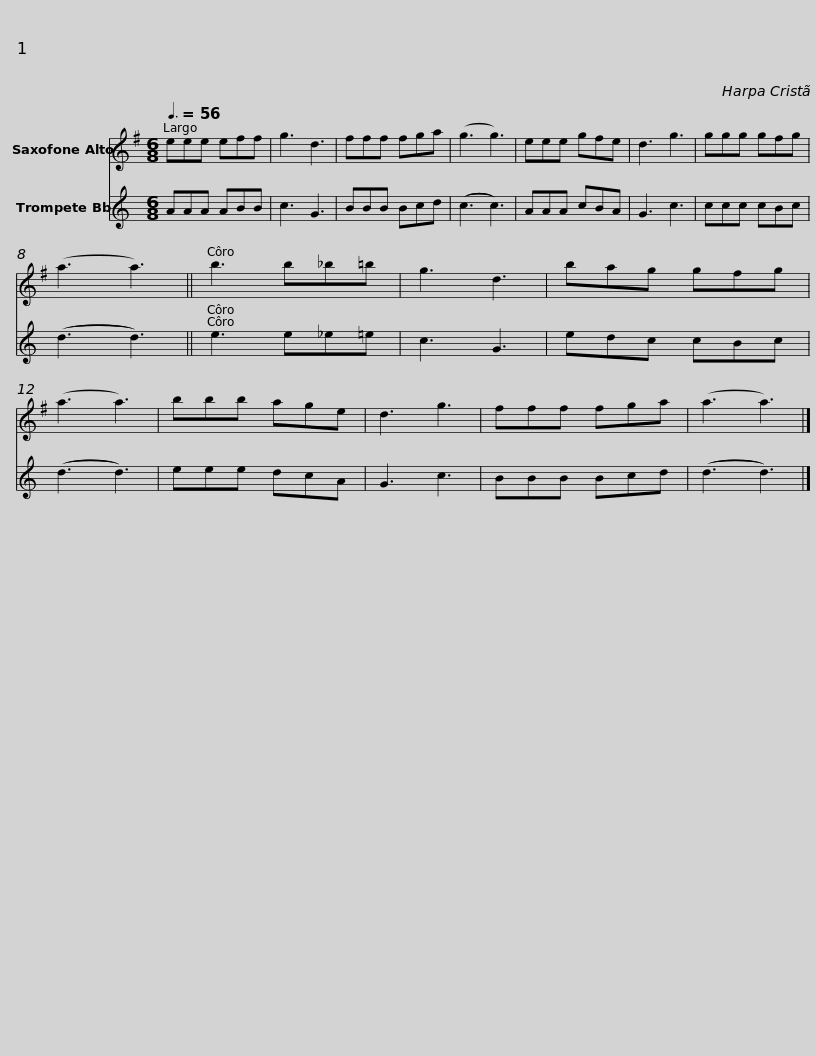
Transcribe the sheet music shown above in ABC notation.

X:1
%%score 1 2
L:1/8
Q:3/8=56
M:6/8
I:linebreak $
K:none
V:1 treble transpose=-9
V:2 treble transpose=-2
V:1
[K:G] eee eff | g3 d3 | fff fga | (g3 g3) |$ eee gfe | %5
 d3 g3 | ggg gfg | (a3 a3) ||$[K:G] b3 b_b=b | g3 d3 | %10
 bag gfg | (a3 a3) |$ bbb age | d3 g3 | fff fga | %15
 (a3 a3) |] %16
V:2
[K:C] AAA ABB | c3 G3 | BBB Bcd | ((c3 c3)) |$ AAA cBA | %5
 G3 c3 | ccc cBc | ((d3 d3)) ||$[K:C] e3 e_e=e | c3 G3 | %10
 edc cBc | ((d3 d3)) |$ eee dcA | G3 c3 | BBB Bcd | %15
 ((d3 d3)) |] %16
